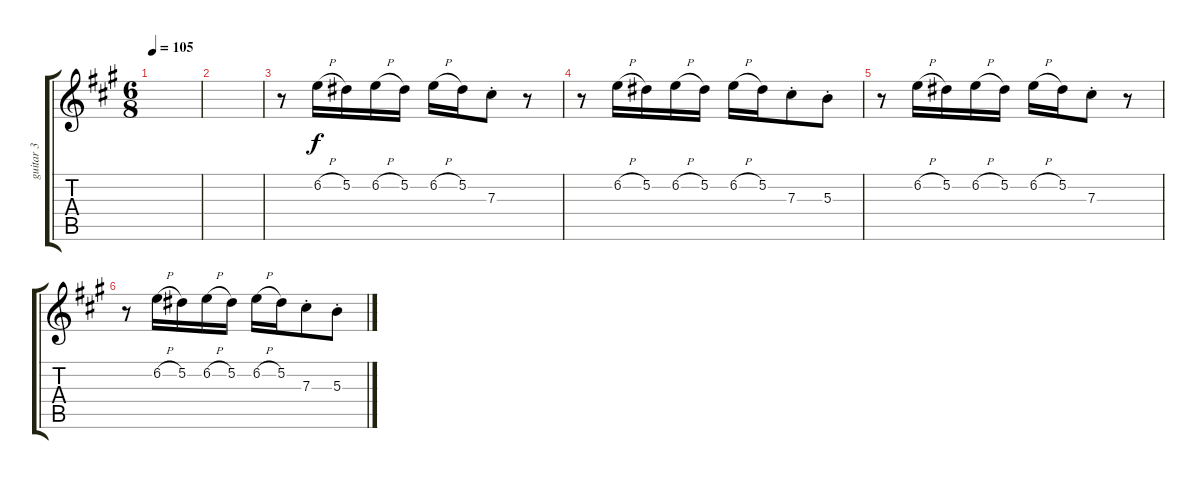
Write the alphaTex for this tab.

\track ("guitar 3" "guitar 3") {instrument distortionguitar}
\staff {score tabs}
\tuning (Eb4 Bb3 Gb3 Db3 Ab2 Db2) {hide}
\ts (6 8)
\tempo 105
\clef g2
\ks a
|
|
r.8 6.2{h}.16 5.2.16 6.2{h}.16 5.2.16 6.2{h}.16 5.2.16 7.3{st}.8 r.8 |
r.8 6.2{h}.16 5.2.16 6.2{h}.16 5.2.16 6.2{h}.16 5.2.16 7.3{st}.8 5.3{st}.8 |
r.8 6.2{h}.16 5.2.16 6.2{h}.16 5.2.16 6.2{h}.16 5.2.16 7.3{st}.8 r.8 |
r.8 6.2{h}.16 5.2.16 6.2{h}.16 5.2.16 6.2{h}.16 5.2.16 7.3{st}.8 5.3{st}.8
